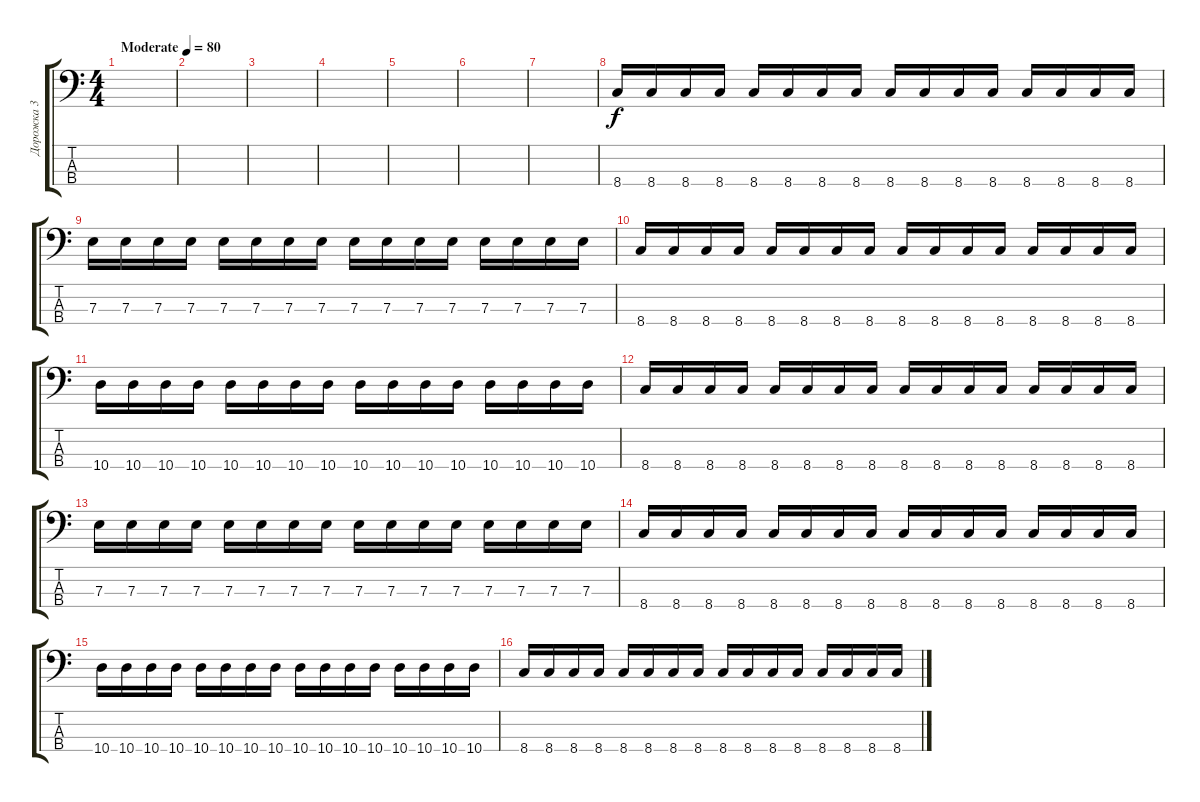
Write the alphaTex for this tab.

\track ("Дорожка 3" "Дорожка 3") {instrument electricbasspick}
\staff {score tabs}
\tuning (G2 D2 A1 E1) {hide}
\ts (4 4)
\tempo (80 "Moderate")
\clef f4
\ks c
|
|
|
|
|
|
|
8.4.16 8.4.16 8.4.16 8.4.16 8.4.16 8.4.16 8.4.16 8.4.16 8.4.16 8.4.16 8.4.16 8.4.16 8.4.16 8.4.16 8.4.16 8.4.16 |
7.3.16 7.3.16 7.3.16 7.3.16 7.3.16 7.3.16 7.3.16 7.3.16 7.3.16 7.3.16 7.3.16 7.3.16 7.3.16 7.3.16 7.3.16 7.3.16 |
8.4.16 8.4.16 8.4.16 8.4.16 8.4.16 8.4.16 8.4.16 8.4.16 8.4.16 8.4.16 8.4.16 8.4.16 8.4.16 8.4.16 8.4.16 8.4.16 |
10.4.16 10.4.16 10.4.16 10.4.16 10.4.16 10.4.16 10.4.16 10.4.16 10.4.16 10.4.16 10.4.16 10.4.16 10.4.16 10.4.16 10.4.16 10.4.16 |
8.4.16 8.4.16 8.4.16 8.4.16 8.4.16 8.4.16 8.4.16 8.4.16 8.4.16 8.4.16 8.4.16 8.4.16 8.4.16 8.4.16 8.4.16 8.4.16 |
7.3.16 7.3.16 7.3.16 7.3.16 7.3.16 7.3.16 7.3.16 7.3.16 7.3.16 7.3.16 7.3.16 7.3.16 7.3.16 7.3.16 7.3.16 7.3.16 |
8.4.16 8.4.16 8.4.16 8.4.16 8.4.16 8.4.16 8.4.16 8.4.16 8.4.16 8.4.16 8.4.16 8.4.16 8.4.16 8.4.16 8.4.16 8.4.16 |
10.4.16 10.4.16 10.4.16 10.4.16 10.4.16 10.4.16 10.4.16 10.4.16 10.4.16 10.4.16 10.4.16 10.4.16 10.4.16 10.4.16 10.4.16 10.4.16 |
8.4.16 8.4.16 8.4.16 8.4.16 8.4.16 8.4.16 8.4.16 8.4.16 8.4.16 8.4.16 8.4.16 8.4.16 8.4.16 8.4.16 8.4.16 8.4.16
